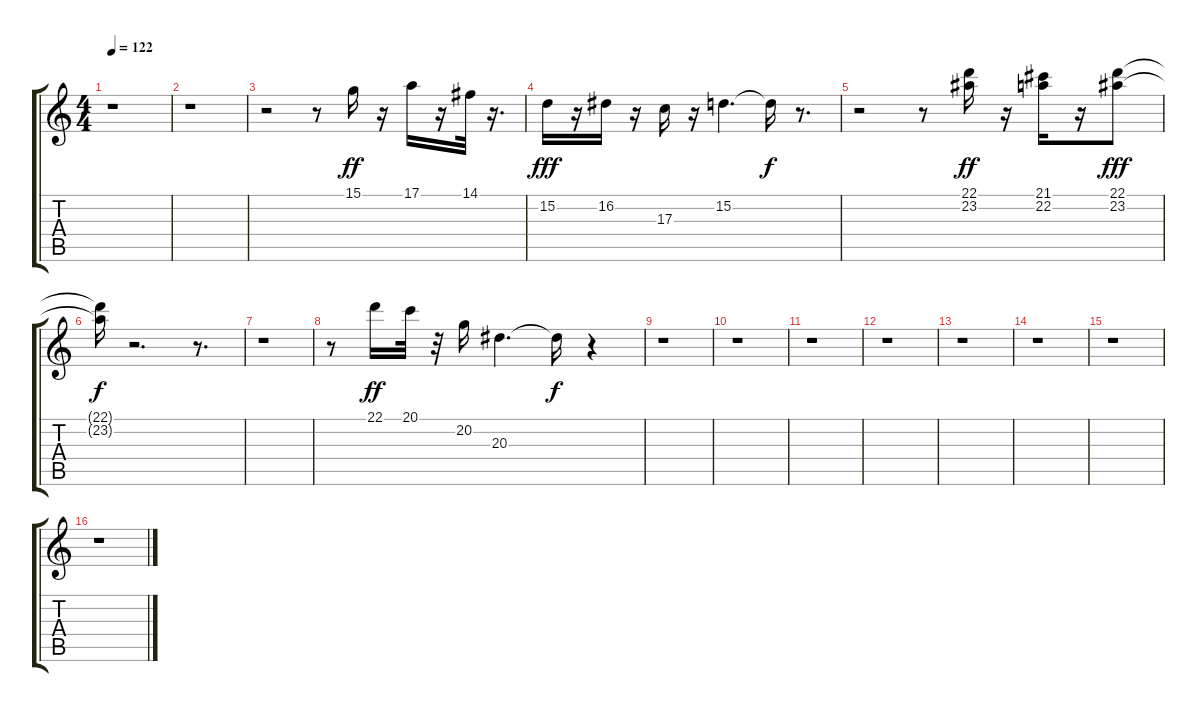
\track "" {instrument marimba}
\staff {score tabs}
\tuning (E4 B3 G3 D3 A2 E2) {hide}
\ts (4 4)
\tempo 122
\clef g2
\ks c
r.1{dy f} |
r.1 |
r.2 r.8 15.1.16{dy ff} r.16 17.1.16 r.16 14.1.32 r.16{d} |
15.2.16{dy fff} r.16 16.2.16 r.16 17.3.16 r.16 15.2.4{d} 15.2{t}.16{dy f} r.8{d} |
r.2 r.8 (22.1 23.2).16{dy ff} r.16 (21.1 22.2).16 r.16 (22.1 23.2).8{dy fff} |
(22.1{t} 23.2{t}).16{dy f} r.2{d} r.8{d} |
r.1 |
r.8 22.1.16{dy ff} 20.1.32 r.32 20.2.16 20.3.4{d} 20.3{t}.16{dy f} r.4 |
r.1 |
r.1 |
r.1 |
r.1 |
r.1 |
r.1 |
r.1 |
r.1
